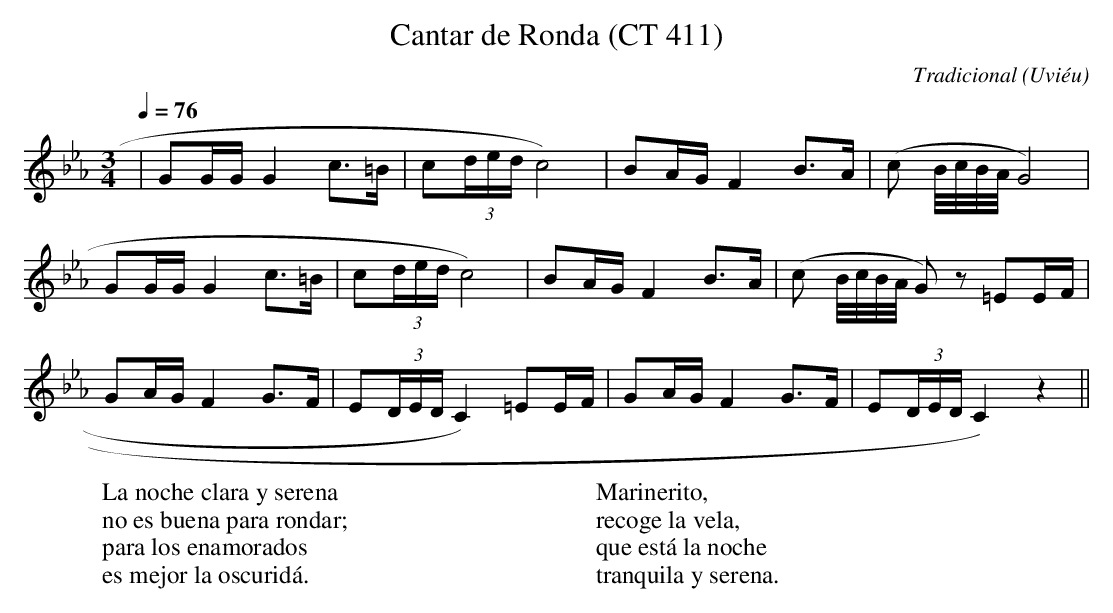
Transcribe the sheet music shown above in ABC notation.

X:1
T:Cantar de Ronda (CT 411)
C:Tradicional
O:Uviéu
M:3/4
L:1/8
Q:1/4=76
K:Cm
|GG/G/ G2 c>=B|c(3d/e/d/ c4)|BA/G/ F2 B>A|(c B/4c/4B/4A/4 G4)|
GG/G/ G2 c>=B|c(3d/e/d/ c4)|BA/G/ F2 B>A|(c B/4c/4B/4A/4 G)z =EE/F/|
GA/G/ F2 G>F|E(3D/E/D/ C2) =EE/F/|GA/G/ F2 G>F|E(3D/E/D/ C2) z2||
W:La noche clara y serena
W:no es buena para rondar;
W:para los enamorados
W:es mejor la oscuridá.
W:
W:Marinerito,
W:recoge la vela,
W:que está la noche
W:tranquila y serena.
W:
